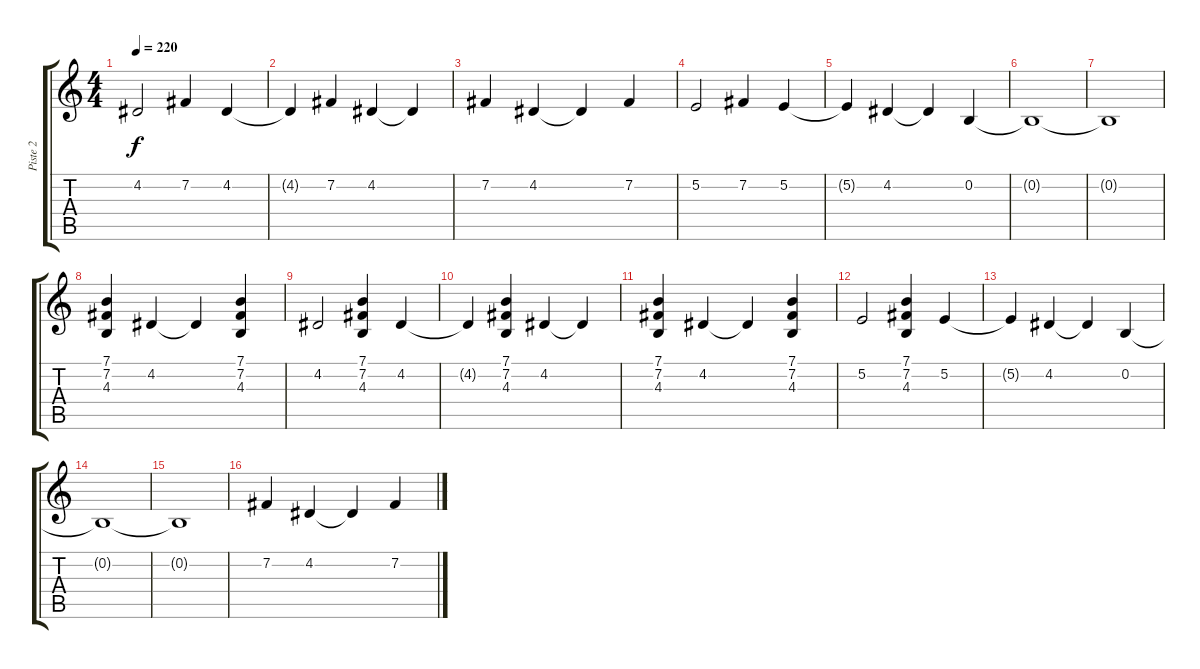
\track ("Piste 2" "Piste 2") {instrument electricgrandpiano}
\staff {score tabs}
\tuning (E4 B3 G3 D3 A2 E2) {hide}
\ts (4 4)
\tempo 220
\clef g2
\ks c
4.2.2{dy f} 7.2.4 4.2.4 |
4.2{t}.4 7.2.4 4.2.4 4.2{t}.4 |
7.2.4 4.2.4 4.2{t}.4 7.2.4 |
5.2.2 7.2.4 5.2.4 |
5.2{t}.4 4.2.4 4.2{t}.4 0.2.4 |
0.2{t}.1 |
0.2{t}.1 |
(7.1 7.2 4.3).4 4.2.4 4.2{t}.4 (7.1 7.2 4.3).4 |
4.2.2 (7.1 7.2 4.3).4 4.2.4 |
4.2{t}.4 (7.1 7.2 4.3).4 4.2.4 4.2{t}.4 |
(7.1 7.2 4.3).4 4.2.4 4.2{t}.4 (7.1 7.2 4.3).4 |
5.2.2 (7.1 7.2 4.3).4 5.2.4 |
5.2{t}.4 4.2.4 4.2{t}.4 0.2.4 |
0.2{t}.1 |
0.2{t}.1 |
7.2.4 4.2.4 4.2{t}.4 7.2.4
